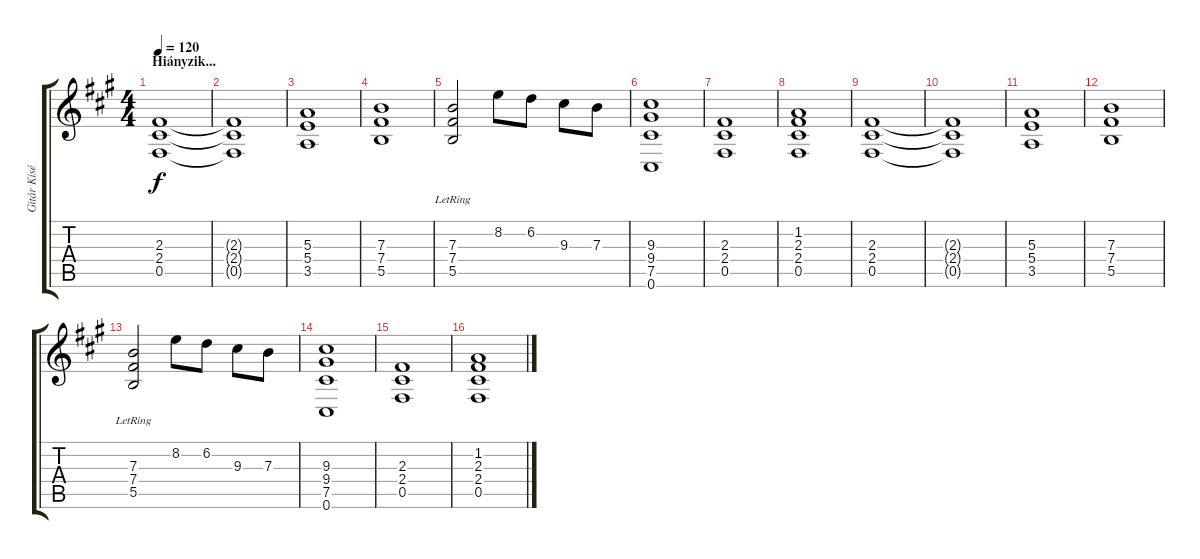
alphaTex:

\track ("Gitár Kíséret 1" "Gitár Kísé") {instrument distortionguitar}
\staff {score tabs}
\tuning (Db4 Ab3 E3 B2 Gb2 Db2) {hide}
\ts (4 4)
\section ("" "Hiányzik...")
\tempo 120
\clef g2
\ks a
(2.3 2.4 0.5).1{dy f} |
(2.3{t} 2.4{t} 0.5{t}).1 |
(5.3 5.4 3.5).1 |
(7.3 7.4 5.5).1 |
(7.3{lr} 7.4{lr} 5.5{lr}).2 8.2.8 6.2.8 9.3.8 7.3.8 |
(9.3 9.4 7.5 0.6).1 |
(2.3 2.4 0.5).1 |
(1.2 2.3 2.4 0.5).1 |
(2.3 2.4 0.5).1 |
(2.3{t} 2.4{t} 0.5{t}).1 |
(5.3 5.4 3.5).1 |
(7.3 7.4 5.5).1 |
(7.3{lr} 7.4{lr} 5.5{lr}).2 8.2.8 6.2.8 9.3.8 7.3.8 |
(9.3 9.4 7.5 0.6).1 |
(2.3 2.4 0.5).1 |
(1.2 2.3 2.4 0.5).1
